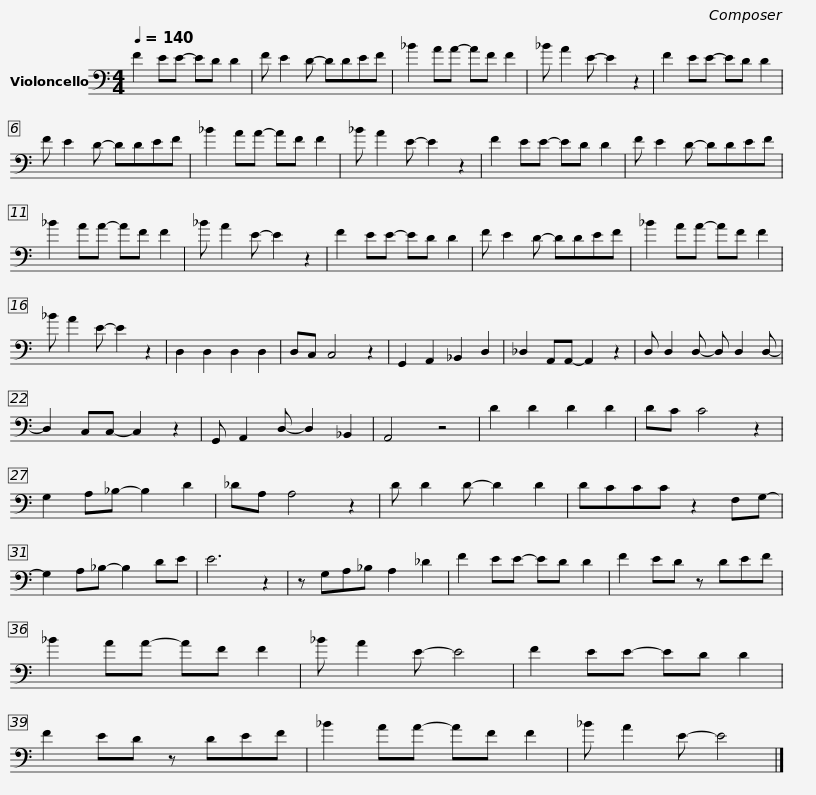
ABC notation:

X:1
L:1/8
Q:1/4=140
M:4/4
I:linebreak $
K:C
V:1 bass
V:1
 F2 EE- ED D2 | F E2 D- DDEF | _B2 AA- AF F2 | _B A2 E- E2 z2 |$ F2 EE- ED D2 | %5
 F E2 D- DDEF | _B2 AA- AF F2 | _B A2 E- E2 z2 |$ F2 EE- ED D2 | F E2 D- DDEF | %10
 _B2 AA- AF F2 | _B A2 E- E2 z2 |$ F2 EE- ED D2 | F E2 D- DDEF | _B2 AA- AF F2 | %15
 _B A2 E- E2 z2 |$ D,2 D,2 D,2 D,2 | D,C, C,4 z2 | G,,2 A,,2 _B,,2 D,2 | _D,2 A,,A,,- A,,2 z2 |$ %20
 D, D,2 D,- D, D,2 D,- | D,2 C,C,- C,2 z2 | G,, A,,2 D,- D,2 _B,,2 | A,,4 z4 |$ D2 D2 D2 D2 | %25
 DC C4 z2 | G,2 A,_B,- B,2 D2 | _DA, A,4 z2 |$ D D2 D- D2 D2 | DCCC z2 F,G,- | %30
 G,2 A,_B,- B,2 DE | E6 z2 | z G,A,_B, A,2 _D2 | F2 EE- ED D2 |$ F2 ED z DEF | %35
 _B2 AA- AF F2 | _B A2 E- E4 | F2 EE- ED D2 | F2 ED z DEF |$ _B2 AA- AF F2 | %40
 _B A2 E- E4 |] %41
